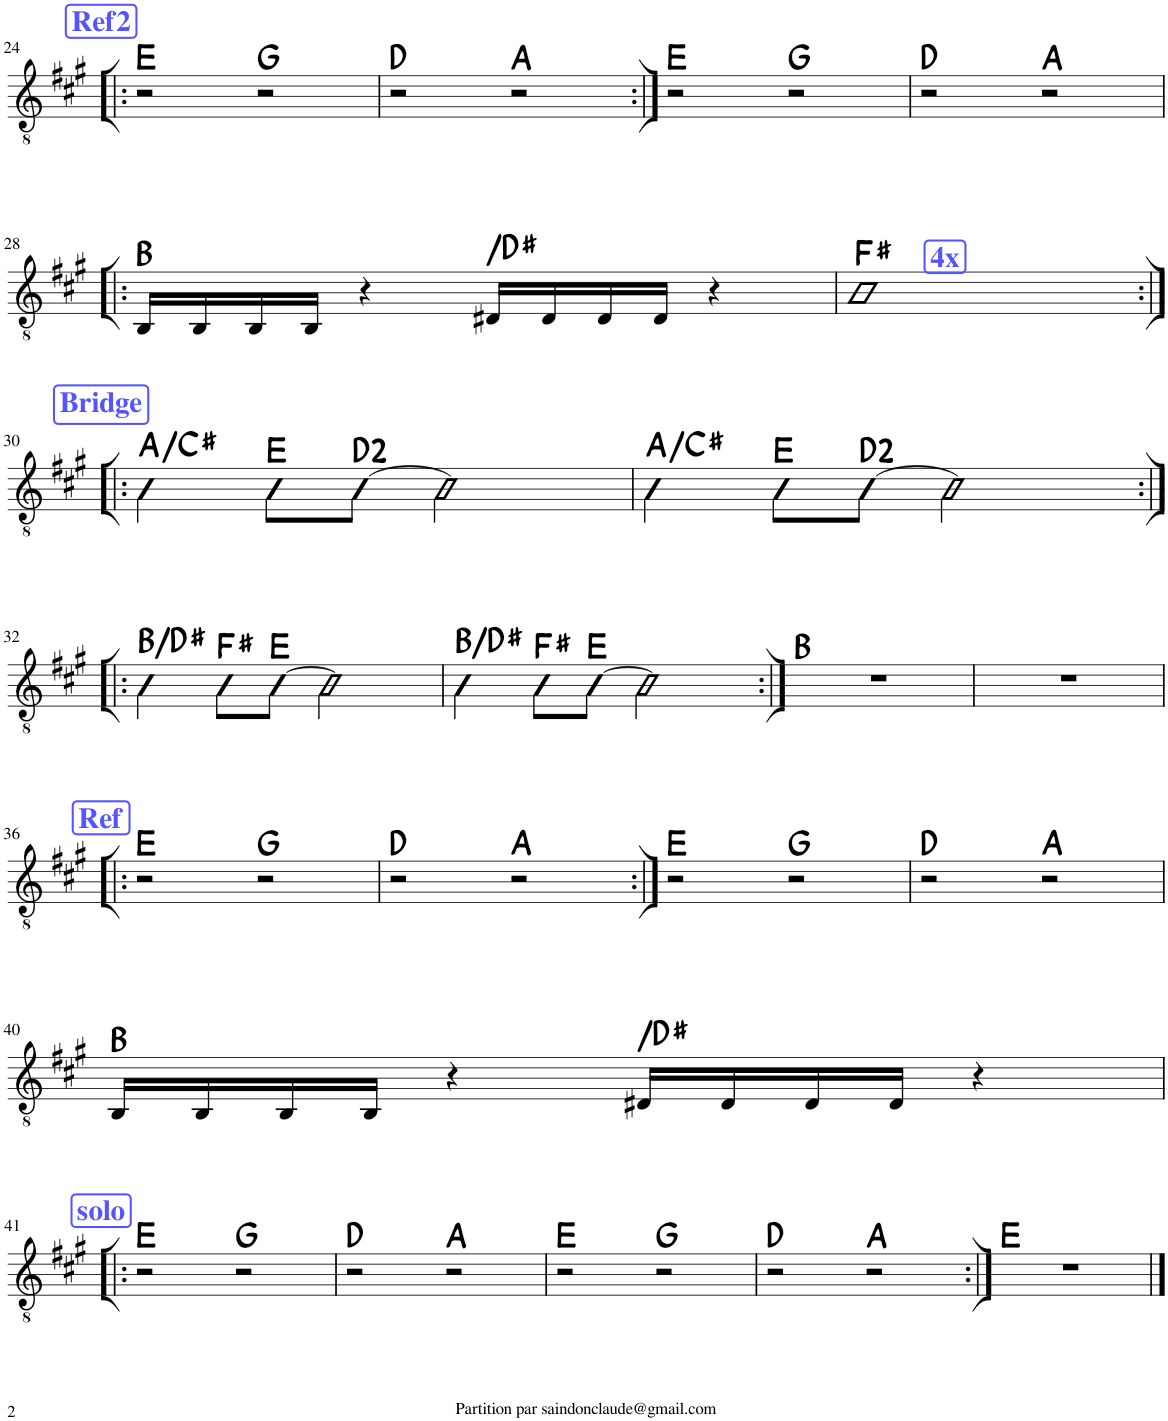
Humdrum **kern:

**kern	**harte
*part1	*part1
*staff1	*
*I"Classical Guitar	*
*I'Guit.	*
!!LO:PB:g=z
*clefGv2	*
*k[f#c#g#]	*
*M4/4	*
!!LO:REH:place=s1:a:B:cj:color=#5555FF:fs=14:t=Ref2
=24!|:	=24!|:
2r	E:maj
2r	G:maj
=25	=25
2r	D:maj
2r	A:maj
=26:|!	=26:|!
2r	E:maj
2r	G:maj
=27	=27
2r	D:maj
2r	A:maj
!!LO:LB:g=z
=28!|:	=28!|:
16BB/LL	B:maj
16BB/	.
16BB/	.
16BB/JJ	.
4r	.
!	!LO:H:kt=N.C.
16D#X/LL	N
16D#/	.
16D#/	.
16D#/JJ	.
4r	.
!!LO:REH:place=s1:a:B:cj:color=#5555FF:fs=14:t=4x
=29	=29
1F#	F#:maj
!!LO:LB:g=z
!!LO:REH:place=s1:a:B:cj:color=#5555FF:fs=14:t=Bridge
=30:|!|:	=30:|!|:
4C#\	A:maj/3
8EE\L	E:maj
[8D\J	D:maj(2)
2D\]	.
=31	=31
4C#\	A:maj/3
8EE\L	E:maj
[8D\J	D:maj(2)
2D\]	.
!!LO:LB:g=z
=32:|!|:	=32:|!|:
4C#\	B:maj/3
8EE\L	F#:maj
[8D\J	E:maj
2D\]	.
=33	=33
4C#\	B:maj/3
8EE\L	F#:maj
[8D\J	E:maj
2D\]	.
=34:|!	=34:|!
1r	B:maj
=35	=35
1r	.
!!LO:LB:g=z
!!LO:REH:place=s1:a:B:cj:color=#5555FF:fs=14:t=Ref
=36!|:	=36!|:
2r	E:maj
2r	G:maj
=37	=37
2r	D:maj
2r	A:maj
=38:|!	=38:|!
2r	E:maj
2r	G:maj
=39	=39
2r	D:maj
2r	A:maj
!!LO:LB:g=z
=40	=40
16BB/LL	B:maj
16BB/	.
16BB/	.
16BB/JJ	.
4r	.
!	!LO:H:kt=N.C.
16D#X/LL	N
16D#/	.
16D#/	.
16D#/JJ	.
4r	.
!!LO:LB:g=z
!!LO:REH:place=s1:a:B:cj:color=#5555FF:fs=14:t=solo
=41!|:	=41!|:
2r	E:maj
2r	G:maj
=42	=42
2r	D:maj
2r	A:maj
=43	=43
2r	E:maj
2r	G:maj
=44	=44
2r	D:maj
2r	A:maj
=45:|!	=45:|!
1r	E:maj
==	==
*-	*-
